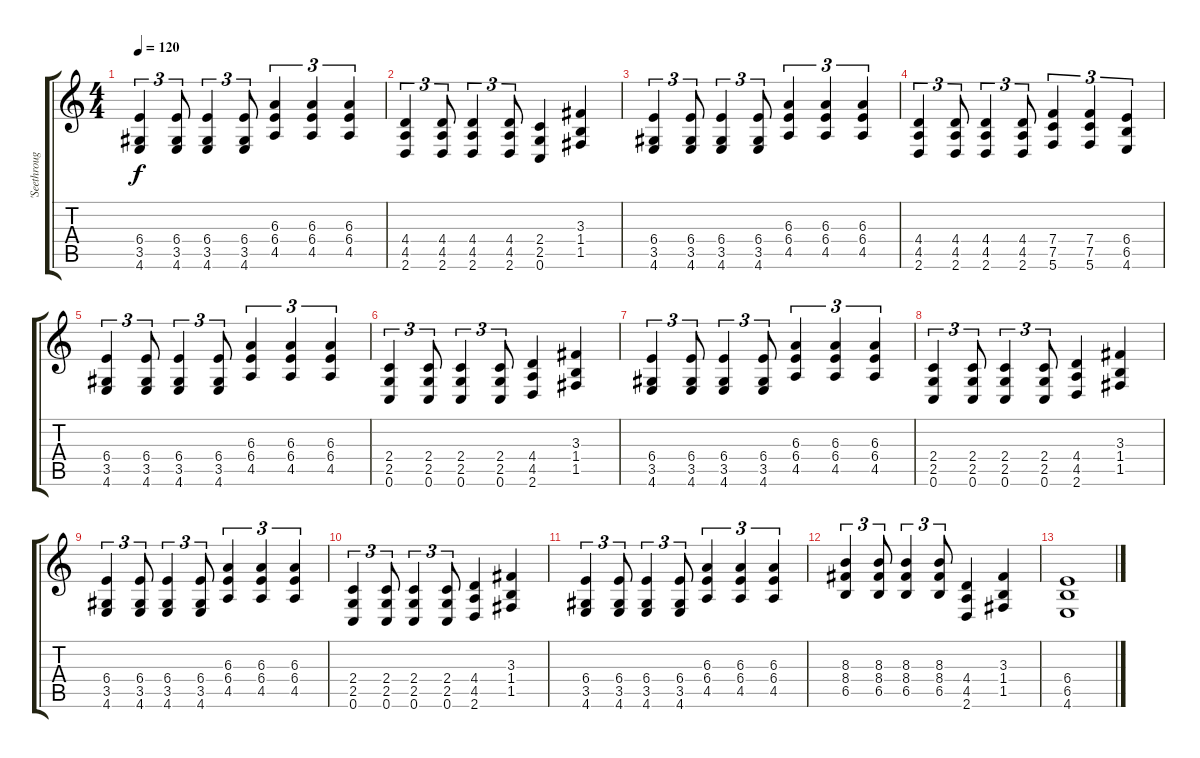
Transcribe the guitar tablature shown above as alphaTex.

\track ("'Seethrough'" "'Seethroug") {instrument distortionguitar}
\staff {score tabs}
\tuning (C4 G3 Eb3 Bb2 F2 C2) {hide}
\ts (4 4)
\tempo 120
\clef g2
\ks c
(6.4 3.5 4.6).4{tu (3 2) dy f} (6.4 3.5 4.6).8{tu (3 2)} (6.4 3.5 4.6).4{tu (3 2)} (6.4 3.5 4.6).8{tu (3 2)} (6.3 6.4 4.5).4{tu (3 2)} (6.3 6.4 4.5).4{tu (3 2)} (6.3 6.4 4.5).4{tu (3 2)} |
(4.4 4.5 2.6).4{tu (3 2)} (4.4 4.5 2.6).8{tu (3 2)} (4.4 4.5 2.6).4{tu (3 2)} (4.4 4.5 2.6).8{tu (3 2)} (2.4 2.5 0.6).4 (3.3 1.4 1.5).4 |
(6.4 3.5 4.6).4{tu (3 2)} (6.4 3.5 4.6).8{tu (3 2)} (6.4 3.5 4.6).4{tu (3 2)} (6.4 3.5 4.6).8{tu (3 2)} (6.3 6.4 4.5).4{tu (3 2)} (6.3 6.4 4.5).4{tu (3 2)} (6.3 6.4 4.5).4{tu (3 2)} |
(4.4 4.5 2.6).4{tu (3 2)} (4.4 4.5 2.6).8{tu (3 2)} (4.4 4.5 2.6).4{tu (3 2)} (4.4 4.5 2.6).8{tu (3 2)} (7.4 7.5 5.6).4{tu (3 2)} (7.4 7.5 5.6).4{tu (3 2)} (6.4 6.5 4.6).4{tu (3 2)} |
(6.4 3.5 4.6).4{tu (3 2)} (6.4 3.5 4.6).8{tu (3 2)} (6.4 3.5 4.6).4{tu (3 2)} (6.4 3.5 4.6).8{tu (3 2)} (6.3 6.4 4.5).4{tu (3 2)} (6.3 6.4 4.5).4{tu (3 2)} (6.3 6.4 4.5).4{tu (3 2)} |
(2.4 2.5 0.6).4{tu (3 2)} (2.4 2.5 0.6).8{tu (3 2)} (2.4 2.5 0.6).4{tu (3 2)} (2.4 2.5 0.6).8{tu (3 2)} (4.4 4.5 2.6).4 (3.3 1.4 1.5).4 |
(6.4 3.5 4.6).4{tu (3 2)} (6.4 3.5 4.6).8{tu (3 2)} (6.4 3.5 4.6).4{tu (3 2)} (6.4 3.5 4.6).8{tu (3 2)} (6.3 6.4 4.5).4{tu (3 2)} (6.3 6.4 4.5).4{tu (3 2)} (6.3 6.4 4.5).4{tu (3 2)} |
(2.4 2.5 0.6).4{tu (3 2)} (2.4 2.5 0.6).8{tu (3 2)} (2.4 2.5 0.6).4{tu (3 2)} (2.4 2.5 0.6).8{tu (3 2)} (4.4 4.5 2.6).4 (3.3 1.4 1.5).4 |
(6.4 3.5 4.6).4{tu (3 2)} (6.4 3.5 4.6).8{tu (3 2)} (6.4 3.5 4.6).4{tu (3 2)} (6.4 3.5 4.6).8{tu (3 2)} (6.3 6.4 4.5).4{tu (3 2)} (6.3 6.4 4.5).4{tu (3 2)} (6.3 6.4 4.5).4{tu (3 2)} |
(2.4 2.5 0.6).4{tu (3 2)} (2.4 2.5 0.6).8{tu (3 2)} (2.4 2.5 0.6).4{tu (3 2)} (2.4 2.5 0.6).8{tu (3 2)} (4.4 4.5 2.6).4 (3.3 1.4 1.5).4 |
(6.4 3.5 4.6).4{tu (3 2)} (6.4 3.5 4.6).8{tu (3 2)} (6.4 3.5 4.6).4{tu (3 2)} (6.4 3.5 4.6).8{tu (3 2)} (6.3 6.4 4.5).4{tu (3 2)} (6.3 6.4 4.5).4{tu (3 2)} (6.3 6.4 4.5).4{tu (3 2)} |
(8.3 8.4 6.5).4{tu (3 2)} (8.3 8.4 6.5).8{tu (3 2)} (8.3 8.4 6.5).4{tu (3 2)} (8.3 8.4 6.5).8{tu (3 2)} (4.4 4.5 2.6).4 (3.3 1.4 1.5).4 |
(6.4 6.5 4.6).1
